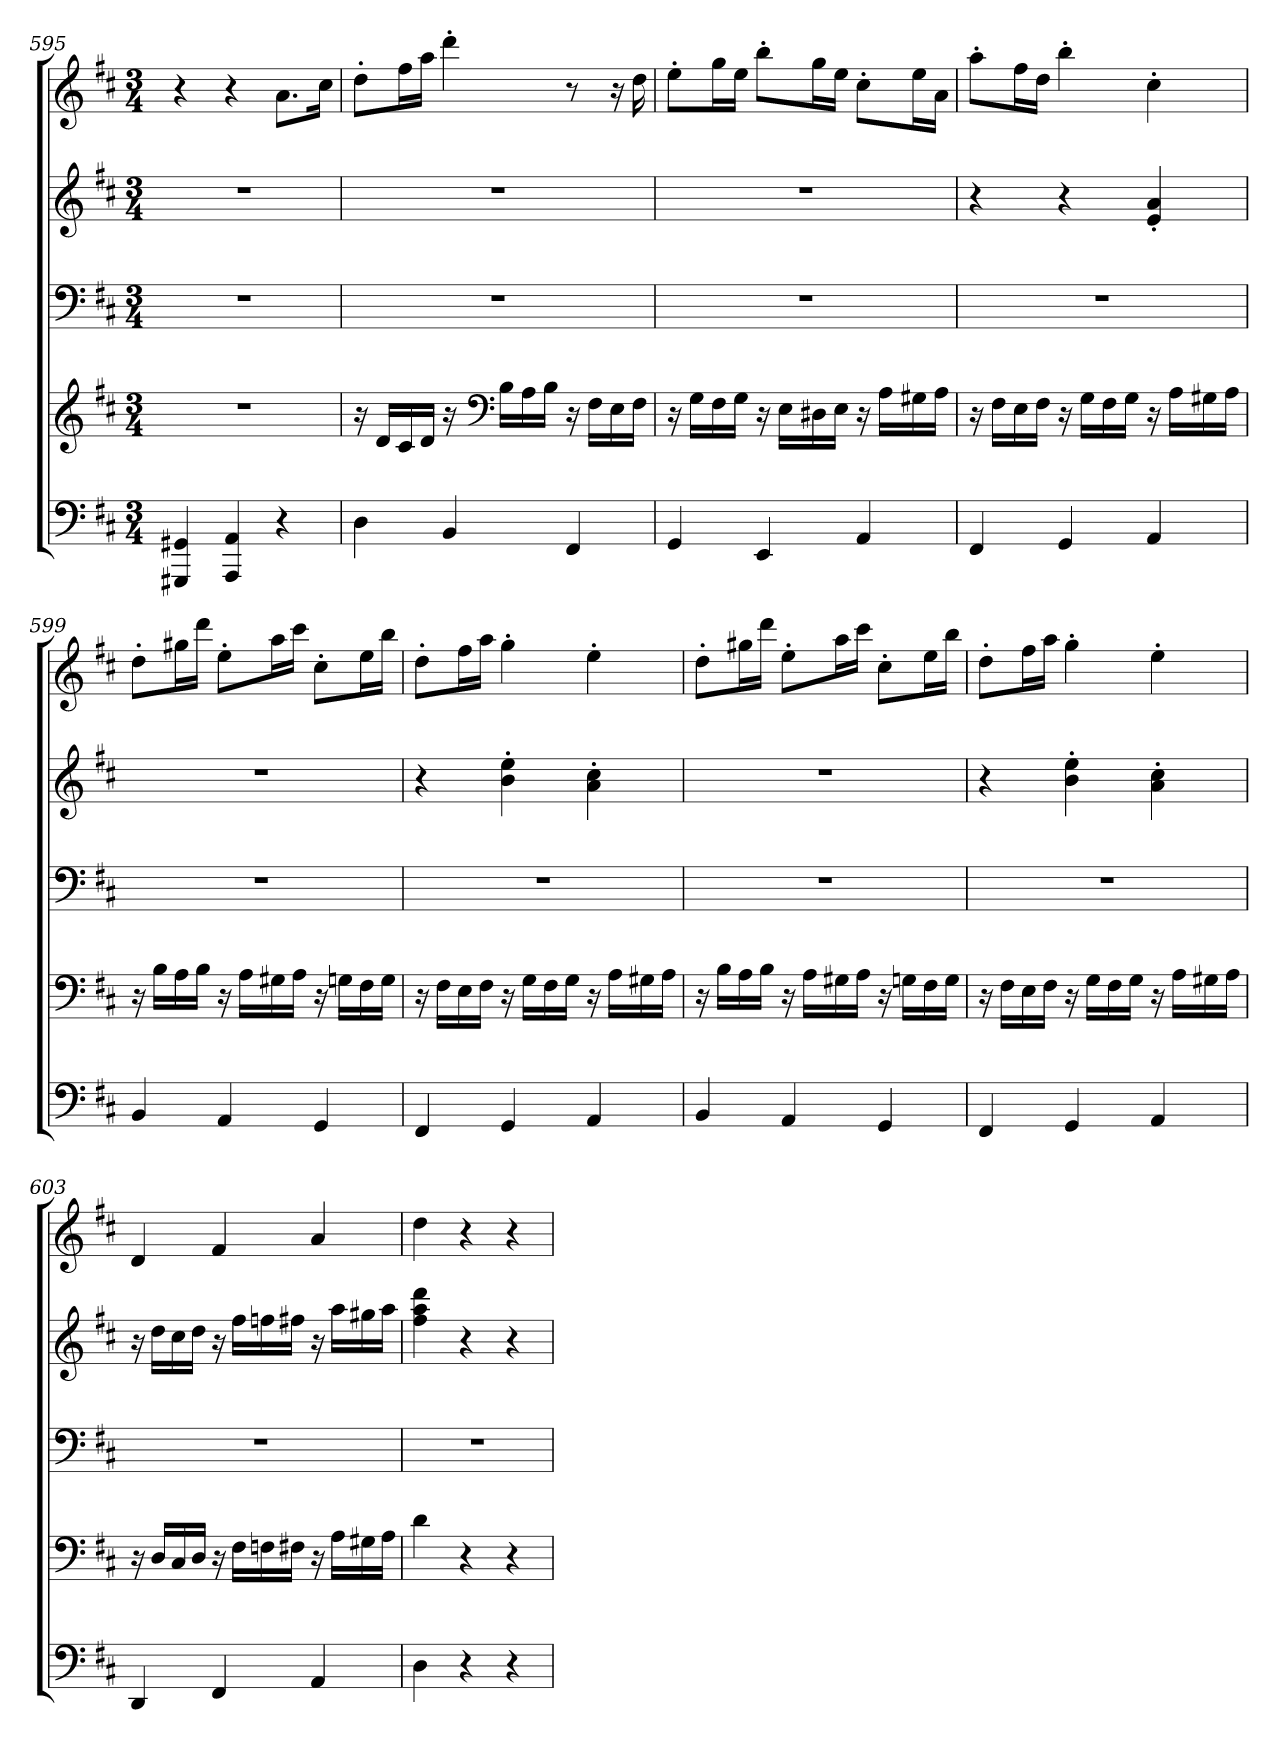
**kern	**kern	**kern	**kern	**kern
*part5	*part4	*part3	*part2	*part1
*staff5	*staff4	*staff3	*staff2	*staff1
!!LO:LB:g=z
*clefF4	*clefG2	*clefF4	*clefG2	*clefG2
*k[f#c#]	*k[f#c#]	*k[f#c#]	*k[f#c#]	*k[f#c#]
*M3/4	*M3/4	*M3/4	*M3/4	*M3/4
*MM149	*MM149	*MM149	*MM149	*MM149
=595	=595	=595	=595	=595
4GGG#X/ 4GG#X/	2.r	2.r	2.r	4r
4AAA/ 4AA/	.	.	.	4r
*	*	*	*	*MM150
4r	.	.	.	8.a\L
.	.	.	.	16cc#\Jk
=596	=596	=596	=596	=596
4D\	16r	2.r	2.r	8dd'\L
.	16d/LL	.	.	.
.	16c#/	.	.	16ff#\L
.	16d/JJ	.	.	16aa\JJ
4BB/	16r	.	.	4ddd'\
*	*clefF4	*	*	*
.	16B\LL	.	.	.
.	16A\	.	.	.
.	16B\JJ	.	.	.
4FF#/	16r	.	.	8r
.	16F#\LL	.	.	.
.	16E\	.	.	16r
.	16F#\JJ	.	.	16dd\
=597	=597	=597	=597	=597
4GG/	16r	2.r	2.r	8ee'\L
.	16G\LL	.	.	.
.	16F#\	.	.	16gg\L
.	16G\JJ	.	.	16ee\JJ
4EE/	16r	.	.	8bb'\L
.	16E\LL	.	.	.
.	16D#X\	.	.	16gg\L
.	16E\JJ	.	.	16ee\JJ
4AA/	16r	.	.	8cc#'\L
.	16A\LL	.	.	.
.	16G#X\	.	.	16ee\L
.	16A\JJ	.	.	16a\JJ
!!LO:PB:g=z
=598	=598	=598	=598	=598
4FF#/	16r	2.r	4r	8aa'\L
.	16F#\LL	.	.	.
.	16E\	.	.	16ff#\L
.	16F#\JJ	.	.	16dd\JJ
4GG/	16r	.	4r	4bb'\
.	16G\LL	.	.	.
.	16F#\	.	.	.
.	16G\JJ	.	.	.
4AA/	16r	.	4e/' 4a/'	4cc#'\
.	16A\LL	.	.	.
.	16G#X\	.	.	.
.	16A\JJ	.	.	.
=599	=599	=599	=599	=599
*	*	*	*	*MM150
4BB/	16r	2.r	2.r	8dd'\L
.	16B\LL	.	.	.
.	16A\	.	.	16gg#X\L
.	16B\JJ	.	.	16ddd\JJ
4AA/	16r	.	.	8ee'\L
.	16A\LL	.	.	.
.	16G#X\	.	.	16aa\L
.	16A\JJ	.	.	16ccc#\JJ
4GG/	16r	.	.	8cc#'\L
.	16Gn\LL	.	.	.
.	16F#\	.	.	16ee\L
.	16G\JJ	.	.	16bb\JJ
=600	=600	=600	=600	=600
4FF#/	16r	2.r	4r	8dd'\L
.	16F#\LL	.	.	.
.	16E\	.	.	16ff#\L
.	16F#\JJ	.	.	16aa\JJ
4GG/	16r	.	4b\' 4ee\'	4gg'\
.	16G\LL	.	.	.
.	16F#\	.	.	.
.	16G\JJ	.	.	.
4AA/	16r	.	4a\' 4cc#\'	4ee'\
.	16A\LL	.	.	.
.	16G#X\	.	.	.
.	16A\JJ	.	.	.
!!LO:LB:g=z
=601	=601	=601	=601	=601
*	*	*	*	*MM150
4BB/	16r	2.r	2.r	8dd'\L
.	16B\LL	.	.	.
.	16A\	.	.	16gg#X\L
.	16B\JJ	.	.	16ddd\JJ
4AA/	16r	.	.	8ee'\L
.	16A\LL	.	.	.
.	16G#X\	.	.	16aa\L
.	16A\JJ	.	.	16ccc#\JJ
4GG/	16r	.	.	8cc#'\L
.	16Gn\LL	.	.	.
.	16F#\	.	.	16ee\L
.	16G\JJ	.	.	16bb\JJ
=602	=602	=602	=602	=602
4FF#/	16r	2.r	4r	8dd'\L
.	16F#\LL	.	.	.
.	16E\	.	.	16ff#\L
.	16F#\JJ	.	.	16aa\JJ
4GG/	16r	.	4b\' 4ee\'	4gg'\
.	16G\LL	.	.	.
.	16F#\	.	.	.
.	16G\JJ	.	.	.
4AA/	16r	.	4a\' 4cc#\'	4ee'\
.	16A\LL	.	.	.
.	16G#X\	.	.	.
.	16A\JJ	.	.	.
=603	=603	=603	=603	=603
*	*	*	*	*MM150
4DD/	16r	2.r	16r	4d/
.	16D/LL	.	16dd\LL	.
.	16C#/	.	16cc#\	.
.	16D/JJ	.	16dd\JJ	.
4FF#/	16r	.	16r	4f#/
.	16F#\LL	.	16ff#\LL	.
.	16Fn\	.	16ffn\	.
.	16F#X\JJ	.	16ff#X\JJ	.
4AA/	16r	.	16r	4a/
.	16A\LL	.	16aa\LL	.
.	16G#X\	.	16gg#X\	.
.	16A\JJ	.	16aa\JJ	.
!!LO:PB:g=z
=604	=604	=604	=604	=604
*	*	*	*	*MM80
4D\	4d\	2.r	4ff#\ 4aa\ 4ddd\	4dd\
4r	4r	.	4r	4r
4r	4r	.	4r	4r
=	=	=	=	=
*-	*-	*-	*-	*-
